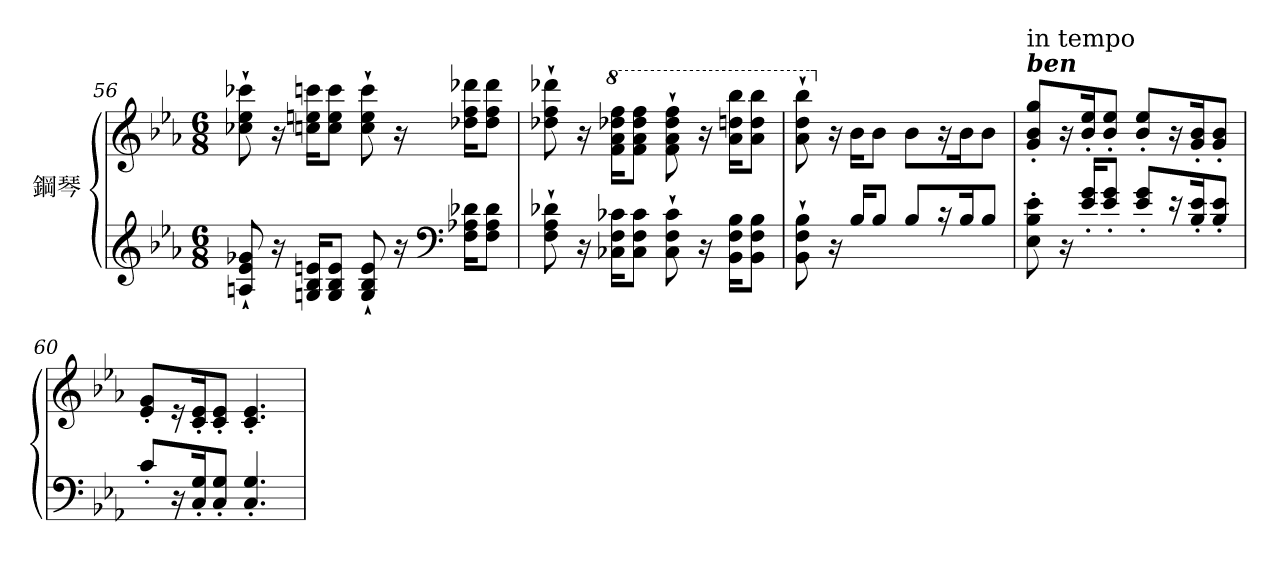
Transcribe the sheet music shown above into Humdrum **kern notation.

**kern	**kern	**dynam
*part1	*part1	*part1
*staff2	*staff1	*staff1/2
*I"鋼琴	*	*
!!LO:LB:g=z
*clefG2	*clefG2	*
*k[b-e-a-]	*k[b-e-a-]	*
*M6/8	*M6/8	*
=56	=56	=56
8An/` 8e-/` 8g-X/`	8cc-X\` 8ee-\` 8ccc-X\`	.
16r	16r	.
16Gn/ 16B-/ 16en/KL	16ccn\ 16een\ 16cccn\KL	.
8G/ 8B-/ 8e/J	8cc\ 8ee\ 8ccc\J	.
8G/` 8B-/` 8e/`	8cc\` 8ee\` 8ccc\`	.
16r	16r	.
*clefF4	*	*
16F\ 16A-X\ 16d-X\KL	16dd-X\ 16ff\ 16ddd-X\KL	.
8F\ 8A-\ 8d-\J	8dd-\ 8ff\ 8ddd-\J	.
=57	=57	=57
8F\` 8A-\` 8d-X\`	8dd-X\` 8ff\` 8ddd-X\`	.
16r	16r	.
*	*8va	*
16C-X\ 16F\ 16c-X\KL	16ff\ 16aa-\ 16ddd-X\ 16fff\KL	.
8C-\ 8F\ 8c-\J	8ff\ 8aa-\ 8ddd-\ 8fff\J	.
8C-\` 8F\` 8c-\`	8ff\` 8aa-\` 8ddd-\` 8fff\`	.
16r	16r	.
16BB-\ 16F\ 16B-\KL	16aa-\ 16dddn\ 16bbb-\KL	.
8BB-\ 8F\ 8B-\J	8aa-\ 8ddd\ 8bbb-\J	.
=58	=58	=58
8BB-\` 8F\` 8B-\`	8aa-\` 8ddd\` 8bbb-\`	.
*	*X8va	*
16r	16r	.
16B-/KL	16b-\KL	.
8B-/J	8b-\J	.
8B-/L	8b-\L	.
16rc	16r	.
16B-/K	16b-\K	.
8B-/J	8b-\J	.
=59	=59	=59
!	!LO:TX:a:Bi:t=ben	!
!	!LO:TX:a:t=in tempo	!
!	!	!LO:DY:b
!	!	!LO:DY:n=1:b
8E-\' 8B-\' 8e-\'	8g/' 8b-/' 8gg/'L	mp other-dynamics
16r	16r	.
16e-/' 16g/'KL	16b-/' 16ee-/'K	.
8e-/' 8g/'J	8b-/' 8ee-/'J	.
8e-/' 8g/'L	8b-/' 8ee-/'L	.
16re	16r	.
16B-/' 16e-/'K	16g/' 16b-/'K	.
8B-/' 8e-/'J	8g/' 8b-/'J	.
!!LO:LB:g=z
=60	=60	=60
8c'/L	8e-/' 8g/'L	.
16r	16r	.
16C/' 16G/'K	16c/' 16e-/'K	.
8C/' 8G/'J	8c/' 8e-/'J	.
4.C/' 4.G/'	4.c/' 4.e-/'	.
=	=	=
*-	*-	*-
